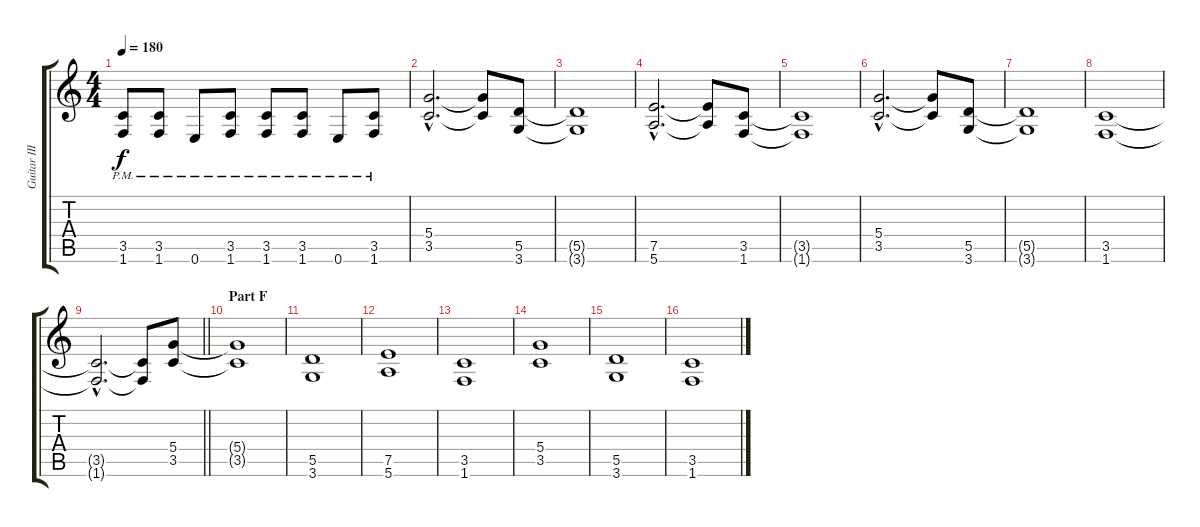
\track ("Guitar III (Kazuma)" "Guitar III") {instrument distortionguitar}
\staff {score tabs}
\tuning (E4 B3 G3 D3 A2 E2) {hide}
\ts (4 4)
\tempo 180
\clef g2
\ks c
(3.5{pm} 1.6{pm}).8{dy f} (3.5{pm} 1.6{pm}).8 0.6{pm}.8 (3.5{pm} 1.6{pm}).8 (3.5{pm} 1.6{pm}).8 (3.5{pm} 1.6{pm}).8 0.6{pm}.8 (3.5{pm} 1.6{pm}).8 |
(5.4{hac} 3.5{hac}).2{d} (5.4{t} 3.5{t}).8 (5.5 3.6).8 |
(5.5{t} 3.6{t}).1 |
(7.5{hac} 5.6{hac}).2{d} (7.5{t} 5.6{t}).8 (3.5 1.6).8 |
(3.5{t} 1.6{t}).1 |
(5.4{hac} 3.5{hac}).2{d} (5.4{t} 3.5{t}).8 (5.5 3.6).8 |
(5.5{t} 3.6{t}).1 |
(3.5 1.6).1 |
\barLineRight lightlight
(3.5{hac t} 1.6{hac t}).2{d} (3.5{t} 1.6{t}).8 (5.4 3.5).8 |
\section ("" "Part F")
(5.4{t} 3.5{t}).1 |
(5.5 3.6).1 |
(7.5 5.6).1 |
(3.5 1.6).1 |
(5.4 3.5).1 |
(5.5 3.6).1 |
(3.5 1.6).1
